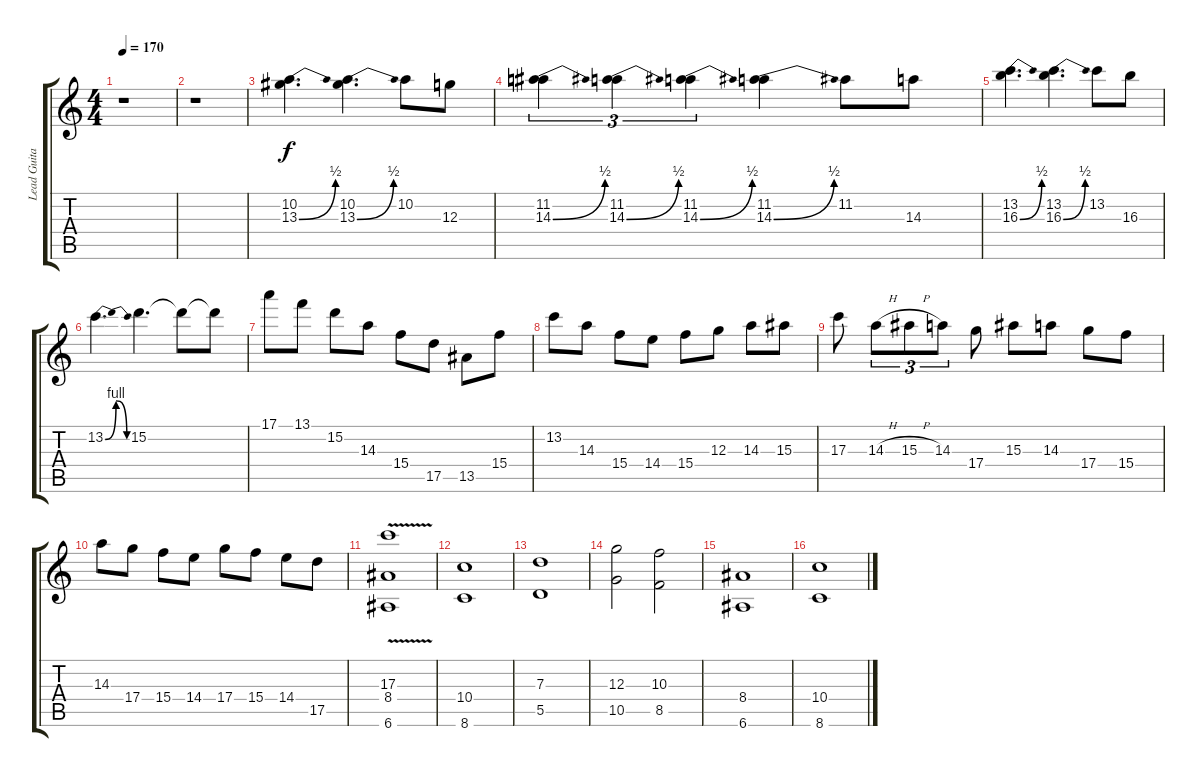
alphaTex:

\track ("Lead Guitar" "Lead Guita") {instrument distortionguitar}
\staff {score tabs}
\tuning (E4 B3 G3 D3 A2 E2) {hide}
\ts (4 4)
\tempo 170
\clef g2
\ks c
r.1{dy f} |
r.1 |
(10.2 13.3{be (bend 0 0 60 2)}).4{d} (10.2 13.3{be (bend 0 0 60 2)}).4{d} 10.2.8 12.3.8 |
(11.2 14.3{be (bend 0 0 60 2)}).4{tu (3 2)} (11.2 14.3{be (bend 0 0 60 2)}).4{tu (3 2)} (11.2 14.3{be (bend 0 0 60 2)}).4{tu (3 2)} (11.2 14.3{be (bend 0 0 60 2)}).4 11.2.8 14.3.8 |
(13.2 16.3{be (bend 0 0 60 2)}).4{d} (13.2 16.3{be (bend 0 0 60 2)}).4{d} 13.2.8 16.3.8 |
13.2{be (bendrelease 0 0 30 4 30 4 60 0)}.4{d} 15.2.4{d} 15.2{t}.8 15.2{t}.8 |
17.1.8 13.1.8 15.2.8 14.3.8 15.4.8 17.5.8 13.5.8 15.4.8 |
13.2.8 14.3.8 15.4.8 14.4.8 15.4.8 12.3.8 14.3.8 15.3.8 |
17.3.8 14.3{h}.8{tu (3 2)} 15.3{h}.8{tu (3 2)} 14.3.8{tu (3 2)} 17.4.8 15.3.8 14.3.8 17.4.8 15.4.8 |
14.3.8 17.4.8 15.4.8 14.4.8 17.4.8 15.4.8 14.4.8 17.5.8 |
(17.3{v} 8.4 6.6).1 |
(10.4 8.6).1 |
(7.3 5.5).1 |
(12.3 10.5).2 (10.3 8.5).2 |
(8.4 6.6).1 |
(10.4 8.6).1
